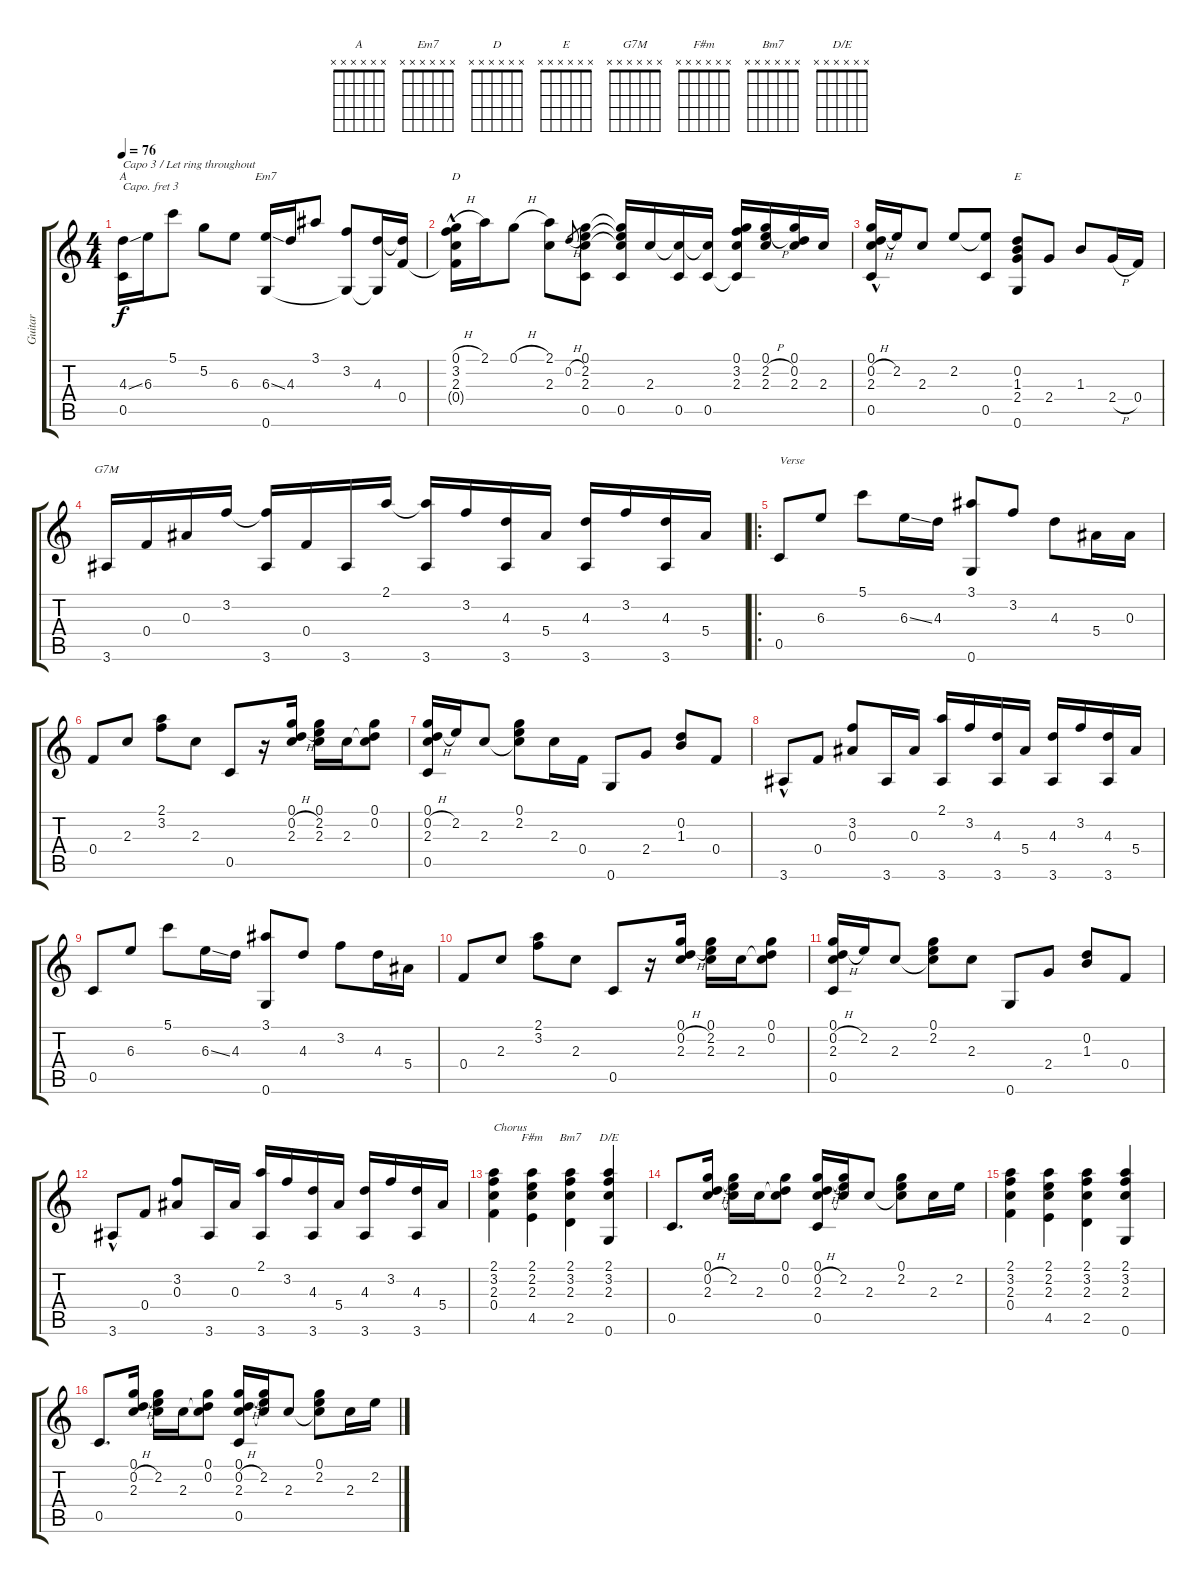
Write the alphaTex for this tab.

\track ("Guitar" "Guitar") {instrument acousticguitarsteel}
\staff {score tabs}
\capo 3
\tuning (E4 B3 G3 D3 A2 E2) {hide}
\chord ("A" x x x x x x) {firstfret 0}
\chord ("Em7" x x x x x x) {firstfret 0}
\chord ("D" x x x x x x) {firstfret 0}
\chord ("E" x x x x x x) {firstfret 0}
\chord ("G7M" x x x x x x) {firstfret 0}
\chord ("F#m" x x x x x x) {firstfret 0}
\chord ("Bm7" x x x x x x) {firstfret 0}
\chord ("D/E" x x x x x x) {firstfret 0}
\ts (4 4)
\tempo 76
\clef g2
\ks c
(4.3{ss} 0.5).16{ch "A" txt "Capo 3 / Let ring throughout" dy f instrument acousticguitarsteel} 6.3.16 5.1.8 5.2.8 6.3.8 (6.3{ss} 0.6).16{ch "Em7"} 4.3.16 3.1.8 (3.2 0.6{t}).8 (4.3 0.6{t}).16 (4.3{t} 0.4).16 |
(0.1{h} 3.2 2.3 0.4{hac t}).16{ch "D"} 2.1.16 0.1{h}.8 (2.1 2.3).8 0.2{h}.8{gr} (0.1 2.2 2.3 0.5).8 (0.1{t} 2.2{t} 2.3{t} 0.5).16 2.3.16 (2.3{t} 0.5).16 (2.3{t} 0.5).16 (0.1 3.2 2.3 0.5{t}).16 (0.1 2.2{h} 2.3).16 (0.1 0.2 2.3).16 2.3.16 |
(0.1 0.2{h} 2.3 0.5{hac}).16 2.2.16 2.3.8 2.2.8 (2.2{t} 0.5).8 (0.2 1.3 2.4 0.6).8{ch "E"} 2.4.8 1.3.8 2.4{h}.16 0.4.16 |
3.6.16{ch "G7M"} 0.4.16 0.3.16 3.2.16 (3.2{t} 3.6).16 0.4.16 3.6.16 2.1.16 (2.1{t} 3.6).16 3.2.16 (4.3 3.6).16 5.4.16 (4.3 3.6).16 3.2.16 (4.3 3.6).16 5.4.16 |
\ro
0.5.8{txt "Verse"} 6.3.8 5.1.8 6.3{ss}.16 4.3.16 (3.1 0.6).8 3.2.8 4.3.8 5.4.16 0.3.16 |
0.4.8 2.3.8 (2.1 3.2).8 2.3.8 0.5.8 r.16 (0.1 0.2{h} 2.3).16 (0.1 2.2 2.3).16 2.3.16 (0.1 0.2 2.3{t}).8 |
(0.1 0.2{h} 2.3 0.5).16 2.2.16 2.3.8 (0.1 2.2 2.3{t}).8 2.3.16 0.4.16 0.6.8 2.4.8 (0.2 1.3).8 0.4.8 |
3.6{hac}.8 0.4.8 (3.2 0.3).8 3.6.16 0.3.16 (2.1 3.6).16 3.2.16 (4.3 3.6).16 5.4.16 (4.3 3.6).16 3.2.16 (4.3 3.6).16 5.4.16 |
0.5.8 6.3.8 5.1.8 6.3{ss}.16 4.3.16 (3.1 0.6).8 4.3.8 3.2.8 4.3.16 5.4.16 |
0.4.8 2.3.8 (2.1 3.2).8 2.3.8 0.5.8 r.16 (0.1 0.2{h} 2.3).16 (0.1 2.2 2.3).16 2.3.16 (0.1 0.2 2.3{t}).8 |
(0.1 0.2{h} 2.3 0.5).16 2.2.16 2.3.8 (0.1 2.2 2.3{t}).8 2.3.8 0.6.8 2.4.8 (0.2 1.3).8 0.4.8 |
3.6{hac}.8 0.4.8 (3.2 0.3).8 3.6.16 0.3.16 (2.1 3.6).16 3.2.16 (4.3 3.6).16 5.4.16 (4.3 3.6).16 3.2.16 (4.3 3.6).16 5.4.16 |
(2.1 3.2 2.3 0.4).4{txt "Chorus"} (2.1 2.2 2.3 4.5).4{ch "F#m"} (2.1 3.2 2.3 2.5).4{ch "Bm7"} (2.1 3.2 2.3 0.6).4{ch "D/E"} |
0.5.8{d} (0.1 0.2{h} 2.3).16 (0.1{t} 2.2 2.3{t}).16 2.3.16 (0.1 0.2 2.3{t}).8 (0.1 0.2{h} 2.3 0.5).16 (0.1{t} 2.2 2.3{t}).16 2.3.8 (0.1 2.2 2.3{t}).8 2.3.16 2.2.16 |
(2.1 3.2 2.3 0.4).4 (2.1 2.2 2.3 4.5).4 (2.1 3.2 2.3 2.5).4 (2.1 3.2 2.3 0.6).4 |
0.5.8{d} (0.1 0.2{h} 2.3).16 (0.1{t} 2.2 2.3{t}).16 2.3.16 (0.1 0.2 2.3{t}).8 (0.1 0.2{h} 2.3 0.5).16 (0.1{t} 2.2 2.3{t}).16 2.3.8 (0.1 2.2 2.3{t}).8 2.3.16 2.2.16
